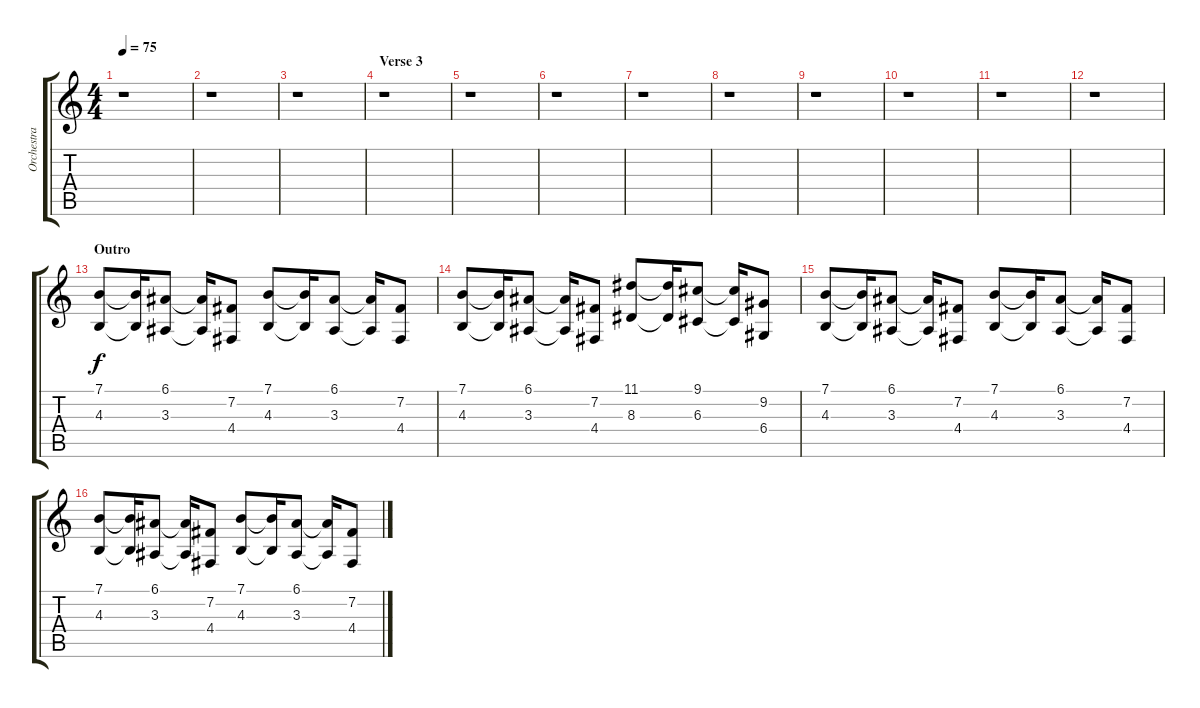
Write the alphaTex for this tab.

\track ("Orchestra 1" "Orchestra ") {instrument stringensemble1}
\staff {score tabs}
\tuning (E4 B3 G3 D3 A2 E2) {hide}
\ts (4 4)
\tempo 75
\clef g2
\ks c
r.1{dy f} |
r.1 |
r.1 |
\section ("" "Verse 3")
r.1 |
r.1 |
r.1 |
r.1 |
r.1 |
r.1 |
r.1 |
r.1 |
r.1 |
\section ("" "Outro")
(7.1 4.3).8 (7.1{t} 4.3{t}).16 (6.1 3.3).8 (6.1{t} 3.3{t}).16 (7.2 4.4).8 (7.1 4.3).8 (7.1{t} 4.3{t}).16 (6.1 3.3).8 (6.1{t} 3.3{t}).16 (7.2 4.4).8 |
(7.1 4.3).8 (7.1{t} 4.3{t}).16 (6.1 3.3).8 (6.1{t} 3.3{t}).16 (7.2 4.4).8 (11.1 8.3).8 (11.1{t} 8.3{t}).16 (9.1 6.3).8 (9.1{t} 6.3{t}).16 (9.2 6.4).8 |
(7.1 4.3).8 (7.1{t} 4.3{t}).16 (6.1 3.3).8 (6.1{t} 3.3{t}).16 (7.2 4.4).8 (7.1 4.3).8 (7.1{t} 4.3{t}).16 (6.1 3.3).8 (6.1{t} 3.3{t}).16 (7.2 4.4).8 |
(7.1 4.3).8 (7.1{t} 4.3{t}).16 (6.1 3.3).8 (6.1{t} 3.3{t}).16 (7.2 4.4).8 (7.1 4.3).8 (7.1{t} 4.3{t}).16 (6.1 3.3).8 (6.1{t} 3.3{t}).16 (7.2 4.4).8
